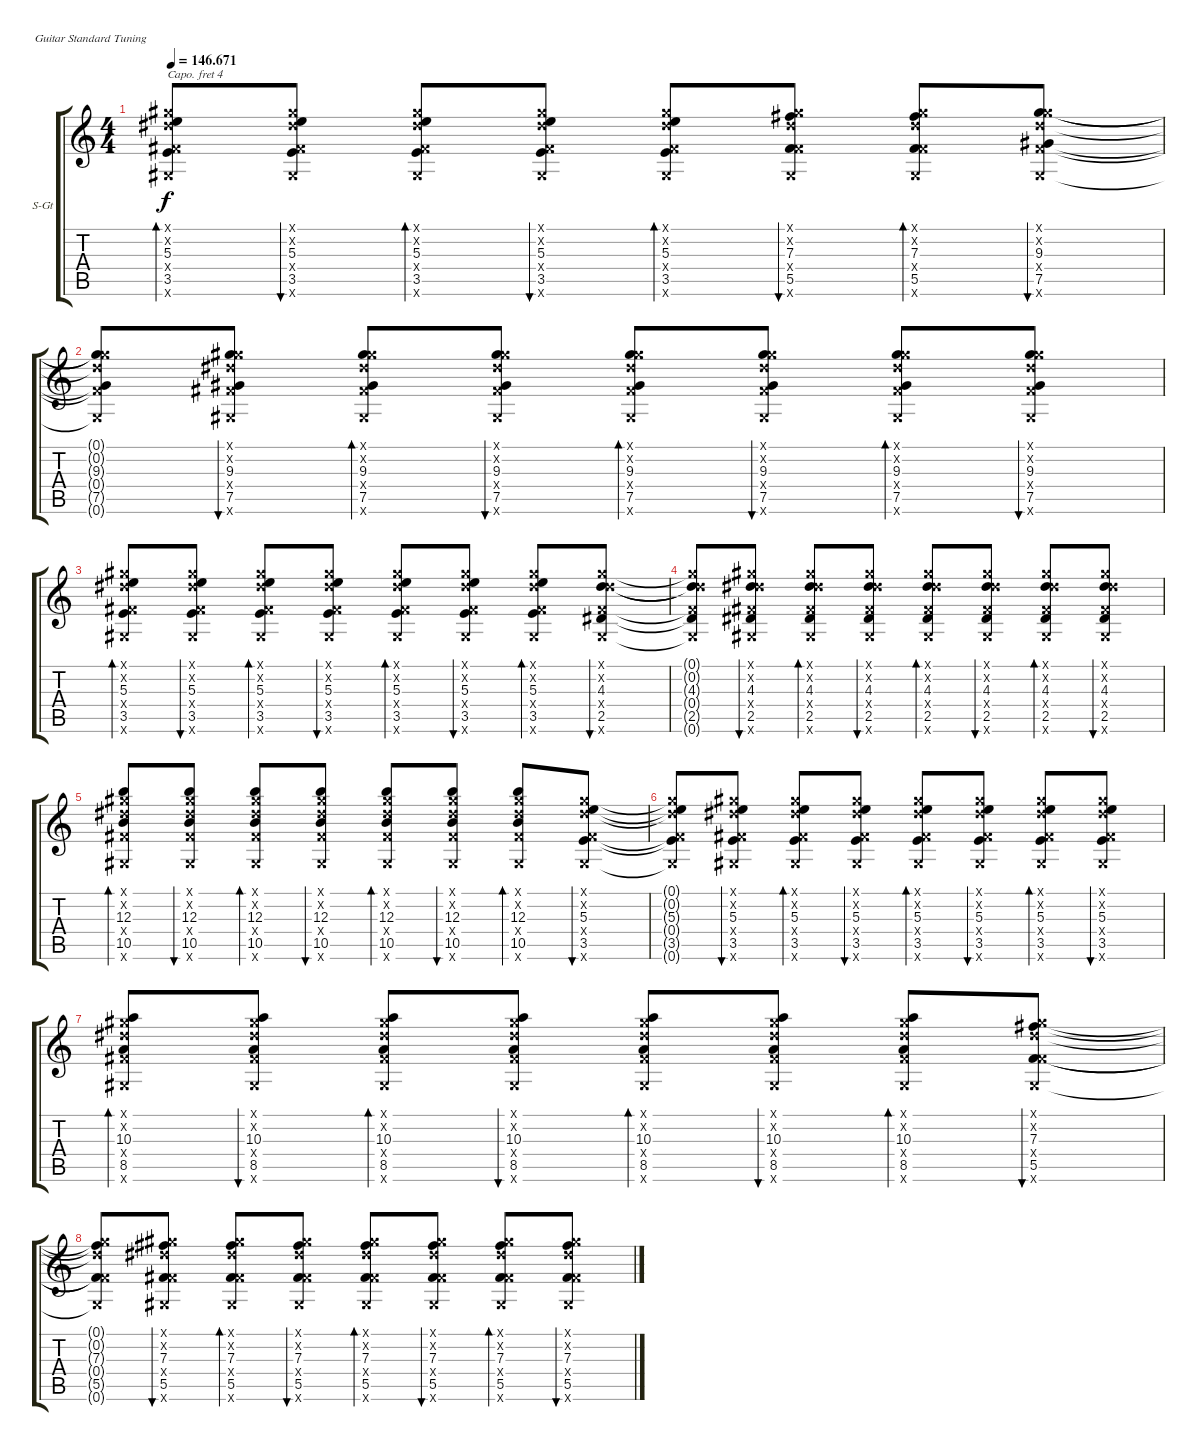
\defaultSystemsLayout 4
\bracketExtendMode groupsimilarinstruments
\firstSystemTrackNameOrientation horizontal
\otherSystemsTrackNameOrientation horizontal
\track ("Steel Guitar" "S-Gt") {instrument acousticguitarsteel}
\staff {score tabs}
\capo 4
\tuning (E4 B3 G3 D3 A2 E2)
\ts (4 4)
\tempo
146.671
\accidentals auto
\clef g2
\ottava regular
\simile none
\ks aminor
(3.5 5.3 0.4{x} 0.6{x} 0.2{x} 0.1{x}).8{bd 30 dy f} (3.5 5.3 0.4{x} 0.6{x} 0.2{x} 0.1{x}).8{bu 30} (3.5 5.3 0.4{x} 0.6{x} 0.2{x} 0.1{x}).8{bd 30} (3.5 5.3 0.4{x} 0.6{x} 0.2{x} 0.1{x}).8{bu 30} (3.5 5.3 0.4{x} 0.6{x} 0.2{x} 0.1{x}).8{bd 30} (5.5 7.3 0.4{x} 0.6{x} 0.2{x} 0.1{x}).8{bu 30} (5.5 7.3 0.4{x} 0.6{x} 0.2{x} 0.1{x}).8{bd 30} (7.5 9.3 0.4{x} 0.6{x} 0.2{x} 0.1{x}).8{bu 30} |
(7.5{t} 9.3{t} 0.4{x t} 0.6{x t} 0.2{x t} 0.1{x t}).8 (7.5 9.3 0.4{x} 0.6{x} 0.2{x} 0.1{x}).8{bu 30} (7.5 9.3 0.4{x} 0.6{x} 0.2{x} 0.1{x}).8{bd 30} (7.5 9.3 0.4{x} 0.6{x} 0.2{x} 0.1{x}).8{bu 30} (7.5 9.3 0.4{x} 0.6{x} 0.2{x} 0.1{x}).8{bd 30} (7.5 9.3 0.4{x} 0.6{x} 0.2{x} 0.1{x}).8{bu 30} (7.5 9.3 0.4{x} 0.6{x} 0.2{x} 0.1{x}).8{bd 30} (7.5 9.3 0.4{x} 0.6{x} 0.2{x} 0.1{x}).8{bu 30} |
(3.5 5.3 0.4{x} 0.6{x} 0.2{x} 0.1{x}).8{bd 30} (3.5 5.3 0.4{x} 0.6{x} 0.2{x} 0.1{x}).8{bu 30} (3.5 5.3 0.4{x} 0.6{x} 0.2{x} 0.1{x}).8{bd 30} (3.5 5.3 0.4{x} 0.6{x} 0.2{x} 0.1{x}).8{bu 30} (3.5 5.3 0.4{x} 0.6{x} 0.2{x} 0.1{x}).8{bd 30} (3.5 5.3 0.4{x} 0.6{x} 0.2{x} 0.1{x}).8{bu 30} (3.5 5.3 0.4{x} 0.6{x} 0.2{x} 0.1{x}).8{bd 30} (2.5 4.3 0.4{x} 0.6{x} 0.2{x} 0.1{x}).8{bu 30} |
(2.5{t} 4.3{t} 0.4{x t} 0.6{x t} 0.2{x t} 0.1{x t}).8 (2.5 4.3 0.4{x} 0.6{x} 0.2{x} 0.1{x}).8{bu 30} (2.5 4.3 0.4{x} 0.6{x} 0.2{x} 0.1{x}).8{bd 30} (2.5 4.3 0.4{x} 0.6{x} 0.2{x} 0.1{x}).8{bu 30} (2.5 4.3 0.4{x} 0.6{x} 0.2{x} 0.1{x}).8{bd 30} (2.5 4.3 0.4{x} 0.6{x} 0.2{x} 0.1{x}).8{bu 30} (2.5 4.3 0.4{x} 0.6{x} 0.2{x} 0.1{x}).8{bd 30} (2.5 4.3 0.4{x} 0.6{x} 0.2{x} 0.1{x}).8{bu 30} |
(10.5 12.3 0.4{x} 0.6{x} 0.2{x} 0.1{x}).8{bd 30} (10.5 12.3 0.4{x} 0.6{x} 0.2{x} 0.1{x}).8{bu 30} (10.5 12.3 0.4{x} 0.6{x} 0.2{x} 0.1{x}).8{bd 30} (10.5 12.3 0.4{x} 0.6{x} 0.2{x} 0.1{x}).8{bu 30} (10.5 12.3 0.4{x} 0.6{x} 0.2{x} 0.1{x}).8{bd 30} (10.5 12.3 0.4{x} 0.6{x} 0.2{x} 0.1{x}).8{bu 30} (10.5 12.3 0.4{x} 0.6{x} 0.2{x} 0.1{x}).8{bd 30} (3.5 5.3 0.4{x} 0.6{x} 0.2{x} 0.1{x}).8{bu 30} |
(3.5{t} 5.3{t} 0.4{x t} 0.6{x t} 0.2{x t} 0.1{x t}).8 (3.5 5.3 0.4{x} 0.6{x} 0.2{x} 0.1{x}).8{bu 30} (3.5 5.3 0.4{x} 0.6{x} 0.2{x} 0.1{x}).8{bd 30} (3.5 5.3 0.4{x} 0.6{x} 0.2{x} 0.1{x}).8{bu 30} (3.5 5.3 0.4{x} 0.6{x} 0.2{x} 0.1{x}).8{bd 30} (3.5 5.3 0.4{x} 0.6{x} 0.2{x} 0.1{x}).8{bu 30} (3.5 5.3 0.4{x} 0.6{x} 0.2{x} 0.1{x}).8{bd 30} (3.5 5.3 0.4{x} 0.6{x} 0.2{x} 0.1{x}).8{bu 30} |
(8.5 10.3 0.4{x} 0.6{x} 0.2{x} 0.1{x}).8{bd 30} (8.5 10.3 0.4{x} 0.6{x} 0.2{x} 0.1{x}).8{bu 30} (8.5 10.3 0.4{x} 0.6{x} 0.2{x} 0.1{x}).8{bd 30} (8.5 10.3 0.4{x} 0.6{x} 0.2{x} 0.1{x}).8{bu 30} (8.5 10.3 0.4{x} 0.6{x} 0.2{x} 0.1{x}).8{bd 30} (8.5 10.3 0.4{x} 0.6{x} 0.2{x} 0.1{x}).8{bu 30} (8.5 10.3 0.4{x} 0.6{x} 0.2{x} 0.1{x}).8{bd 30} (5.5 7.3 0.4{x} 0.6{x} 0.2{x} 0.1{x}).8{bu 30} |
(5.5{t} 7.3{t} 0.4{x t} 0.6{x t} 0.2{x t} 0.1{x t}).8 (5.5 7.3 0.4{x} 0.6{x} 0.2{x} 0.1{x}).8{bu 30} (5.5 7.3 0.4{x} 0.6{x} 0.2{x} 0.1{x}).8{bd 30} (5.5 7.3 0.4{x} 0.6{x} 0.2{x} 0.1{x}).8{bu 30} (5.5 7.3 0.4{x} 0.6{x} 0.2{x} 0.1{x}).8{bd 30} (5.5 7.3 0.4{x} 0.6{x} 0.2{x} 0.1{x}).8{bu 30} (5.5 7.3 0.4{x} 0.6{x} 0.2{x} 0.1{x}).8{bd 30} (5.5 7.3 0.4{x} 0.6{x} 0.2{x} 0.1{x}).8{bu 30}
